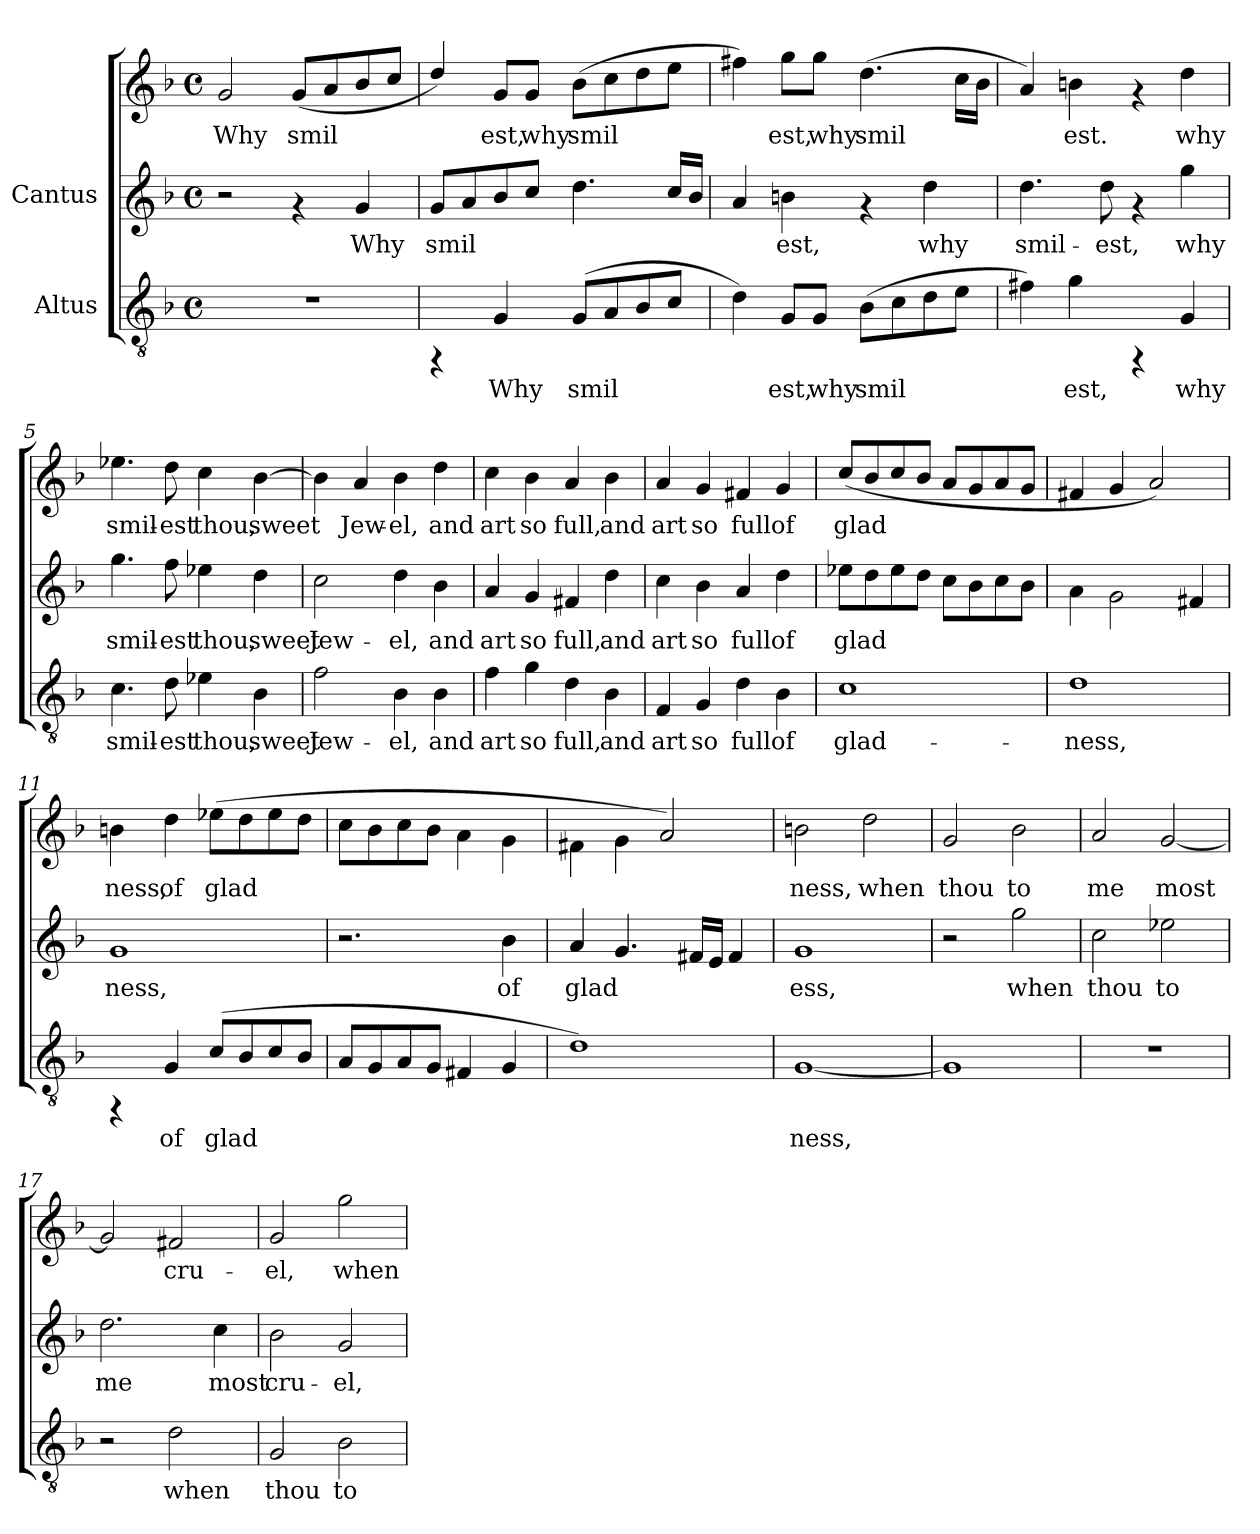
**kern	**text	**kern	**text	**kern	**text
*part2	*part2	*part1	*part1	*part1	*part1
*staff3	*staff3	*staff2	*staff2	*staff1	*staff1
*I"Altus	*	*I"Cantus	*	*	*
!!LO:PB:g=z
*stria5	*	*stria5	*	*stria5	*
*clefGv2	*	*clefG2	*	*clefG2	*
*k[b-]	*	*k[b-]	*	*k[b-]	*
*F:	*	*F:	*	*F:	*
*M4/4	*	*M4/4	*	*M4/4	*
*met(c)	*	*met(c)	*	*met(c)	*
*MM132	*	*MM132	*	*MM132	*
=1	=1	=1	=1	=1	=1
!	!	!	!	!	!LO:LY:b:cj
1r	.	2r	.	2g/	Why
!	!	!	!	!	!LO:LY:b:cj
.	.	4rf	.	(<8g/L	smil-
!	!	!	!	!	!LO:LY:b:cj
.	.	.	.	8a/	--
!	!	!	!LO:LY:b:cj	!	!LO:LY:b:cj
.	.	4g/	-Why	8b-/	--
!	!	!	!	!	!LO:LY:b:cj
.	.	.	.	8cc/J	--
=2	=2	=2	=2	=2	=2
!	!	!	!LO:LY:b:cj	!	!LO:LY:b:cj
4rFF	.	8g/L	-smil-	4dd/)	.
!	!	!	!LO:LY:b:cj	!	!
.	.	8a/	--	.	.
!	!LO:LY:b:cj	!	!LO:LY:b:cj	!	!LO:LY:b:cj
4G/	Why	8b-/	--	8g/L	est,
!	!	!	!LO:LY:b:cj	!	!LO:LY:b:cj
.	.	8cc/J	--	8g/J	why
!	!LO:LY:b:cj	!	!LO:LY:b:cj	!	!LO:LY:b:cj
(<8G/L	smil-	4.dd\	--	(>8b-\L	smil-
!	!LO:LY:b:cj	!	!	!	!LO:LY:b:cj
8A/	--	.	.	8cc\	--
!	!LO:LY:b:cj	!	!	!	!LO:LY:b:cj
8B-/	--	.	.	8dd\	--
!	!LO:LY:b:cj	!	!LO:LY:b:cj	!	!LO:LY:b:cj
8c/J	--	16cc/L	--	8ee\J	--
!	!	!	!LO:LY:b:cj	!	!
.	.	16b-/J	--	.	.
=3	=3	=3	=3	=3	=3
!	!LO:LY:b:cj	!	!LO:LY:b:cj	!	!LO:LY:b:cj
4d\)	-	4a/	-	4ff#X\)	-
!	!LO:LY:b:cj	!	!LO:LY:b:cj	!	!LO:LY:b:cj
8G/L	est,	4bn\	est,	8gg\L	est,
!	!LO:LY:b:cj	!	!	!	!LO:LY:b:cj
8G/J	why	.	.	8gg\J	why
!	!LO:LY:b:cj	!	!	!	!LO:LY:b:cj
(>8B-\L	smil-	4rf	.	(>4.dd\	smil-
!	!LO:LY:b:cj	!	!	!	!
8c\	--	.	.	.	.
!	!LO:LY:b:cj	!	!LO:LY:b:cj	!	!
8d\	--	4dd\	why	.	.
!	!LO:LY:b:cj	!	!	!	!LO:LY:b:cj
8e\J	--	.	.	16cc\L	--
!	!	!	!	!	!LO:LY:b:cj
.	.	.	.	16b-\J	--
!!LO:LB:g=z
=4	=4	=4	=4	=4	=4
!	!LO:LY:b:cj	!	!LO:LY:b:cj	!	!LO:LY:b:cj
4f#X\)	-	4.dd\	smil-	4a/)	.
!	!LO:LY:b:cj	!	!	!	!LO:LY:b:cj
4g\	est,	.	.	4bn\	est.
!	!	!	!LO:LY:b:cj	!	!
.	.	8dd\	-est,	.	.
4rFF	.	4rf	.	4rf	.
!	!LO:LY:b:cj	!	!LO:LY:b:cj	!	!LO:LY:b:cj
4G/	why	4gg\	why	4dd\	why
=5	=5	=5	=5	=5	=5
!	!LO:LY:b:cj	!	!LO:LY:b:cj	!	!LO:LY:b:cj
4.c\	smil-	4.gg\	smil-	4.ee-X\	smil-
!	!LO:LY:b:cj	!	!LO:LY:b:cj	!	!LO:LY:b:cj
8d\	-est	8ff\	-est	8dd\	-est
!	!LO:LY:b:cj	!	!LO:LY:b:cj	!	!LO:LY:b:cj
4e-X\	thou,	4ee-X\	thou,	4cc\	thou,
!	!LO:LY:b:cj	!	!LO:LY:b:cj	!	!LO:LY:b:cj
4B-\	sweet	4dd\	sweet	[>4b-\	sweet
=6	=6	=6	=6	=6	=6
!	!LO:LY:b:cj	!	!LO:LY:b:cj	!	!LO:LY:b:cj
2f\	Jew-	2cc\	Jew-	4b-\]	.
!	!	!	!	!	!LO:LY:b:cj
.	.	.	.	4a/	Jew-
!	!LO:LY:b:cj	!	!LO:LY:b:cj	!	!LO:LY:b:cj
4B-\	-el,	4dd\	-el,	4b-\	-el,
!	!LO:LY:b:cj	!	!LO:LY:b:cj	!	!LO:LY:b:cj
4B-\	and	4b-\	and	4dd\	and
=7	=7	=7	=7	=7	=7
!	!LO:LY:b:cj	!	!LO:LY:b:cj	!	!LO:LY:b:cj
4f\	art	4a/	art	4cc\	art
!	!LO:LY:b:cj	!	!LO:LY:b:cj	!	!LO:LY:b:cj
4g\	so	4g/	so	4b-\	so
!	!LO:LY:b:cj	!	!LO:LY:b:cj	!	!LO:LY:b:cj
4d\	full,	4f#X/	full,	4a/	full,
!	!LO:LY:b:cj	!	!LO:LY:b:cj	!	!LO:LY:b:cj
4B-\	and	4dd\	and	4b-\	and
=8	=8	=8	=8	=8	=8
!	!LO:LY:b:cj	!	!LO:LY:b:cj	!	!LO:LY:b:cj
4F/	art	4cc\	art	4a/	art
!	!LO:LY:b:cj	!	!LO:LY:b:cj	!	!LO:LY:b:cj
4G/	so	4b-\	so	4g/	so
!	!LO:LY:b:cj	!	!LO:LY:b:cj	!	!LO:LY:b:cj
4d\	full	4a/	full	4f#X/	full
!	!LO:LY:b:cj	!	!LO:LY:b:cj	!	!LO:LY:b:cj
4B-\	of	4dd\	of	4g/	of
!!LO:LB:g=z
=9	=9	=9	=9	=9	=9
!	!LO:LY:b:cj	!	!LO:LY:b:cj	!	!LO:LY:b:cj
1c	glad-	8ee-X\L	-glad-	(<8cc/L	glad-
!	!	!	!LO:LY:b:cj	!	!LO:LY:b:cj
.	.	8dd\	--	8b-/	--
!	!	!	!LO:LY:b:cj	!	!LO:LY:b:cj
.	.	8ee-\	--	8cc/	--
!	!	!	!LO:LY:b:cj	!	!LO:LY:b:cj
.	.	8dd\J	--	8b-/J	--
!	!	!	!LO:LY:b:cj	!	!LO:LY:b:cj
.	.	8cc\L	--	8a/L	--
!	!	!	!LO:LY:b:cj	!	!LO:LY:b:cj
.	.	8b-\	--	8g/	--
!	!	!	!LO:LY:b:cj	!	!LO:LY:b:cj
.	.	8cc\	--	8a/	--
!	!	!	!LO:LY:b:cj	!	!LO:LY:b:cj
.	.	8b-\J	--	8g/J	--
=10	=10	=10	=10	=10	=10
!	!LO:LY:b:cj	!	!	!	!
1d	-ness,	4a\	.	4f#X/	.
.	.	2g\	.	4g/	.
.	.	.	.	2a/)	.
.	.	4f#X/	.	.	.
=11	=11	=11	=11	=11	=11
!	!	!	!LO:LY:b:cj	!	!LO:LY:b:cj
4rFF	.	1g	-ness,	4bn\	-ness,
!	!LO:LY:b:cj	!	!	!	!LO:LY:b:cj
4G/	of	.	.	4dd\	of
!	!LO:LY:b:cj	!	!	!	!LO:LY:b:cj
(<8c/L	glad-	.	.	(>8ee-X\L	glad-
!	!LO:LY:b:cj	!	!	!	!LO:LY:b:cj
8B-/	--	.	.	8dd\	--
!	!LO:LY:b:cj	!	!	!	!LO:LY:b:cj
8c/	--	.	.	8ee-\	--
!	!LO:LY:b:cj	!	!	!	!LO:LY:b:cj
8B-/J	--	.	.	8dd\J	--
=12	=12	=12	=12	=12	=12
8A/L	.	2.r	.	8cc\L	.
8G/	.	.	.	8b-\	.
8A/	.	.	.	8cc\	.
8G/J	.	.	.	8b-\J	.
4F#X/	.	.	.	4a\	.
!	!	!	!LO:LY:b:cj	!	!
4G/	.	4b-\	of	4g\	.
=13	=13	=13	=13	=13	=13
!	!	!	!LO:LY:b:cj	!	!
1d)	.	4a/	glad-	4f#X\	.
!	!	!	!LO:LY:b:cj	!	!
.	.	4.g/	--	4g\	.
.	.	.	.	2a/)	.
!	!	!	!LO:LY:b:cj	!	!
.	.	16f#X/L	--	.	.
!	!	!	!LO:LY:b:cj	!	!
.	.	16e/J	--	.	.
!	!	!	!LO:LY:b:cj	!	!
.	.	4f#/	--	.	.
!!LO:LB:g=z
=14	=14	=14	=14	=14	=14
!	!LO:LY:b:cj	!	!LO:LY:b:cj	!	!LO:LY:b:cj
[<1G	-ness,	1g	ess,	2bn\	-ness,
!	!	!	!	!	!LO:LY:b:cj
.	.	.	.	2dd\	when
=15	=15	=15	=15	=15	=15
!	!	!	!	!	!LO:LY:b:cj
1G]	.	2r	.	2g/	thou
!	!	!	!LO:LY:b:cj	!	!LO:LY:b:cj
.	.	2gg\	when	2b-\	to
=16	=16	=16	=16	=16	=16
!	!	!	!LO:LY:b:cj	!	!LO:LY:b:cj
1r	.	2cc\	thou	2a/	me
!	!	!	!LO:LY:b:cj	!	!LO:LY:b:cj
.	.	2ee-X\	to	[<2g/	most
=17	=17	=17	=17	=17	=17
!	!	!	!LO:LY:b:cj	!	!LO:LY:b:cj
2r	.	2.dd\	-me	2g/]	.
!	!LO:LY:b:cj	!	!	!	!LO:LY:b:cj
2d\	when	.	.	2f#X/	cru-
!	!	!	!LO:LY:b:cj	!	!
.	.	4cc\	most	.	.
=18	=18	=18	=18	=18	=18
!	!LO:LY:b:cj	!	!LO:LY:b:cj	!	!LO:LY:b:cj
2G/	thou	2b-\	cru-	2g/	el,
!	!LO:LY:b:cj	!	!LO:LY:b:cj	!	!LO:LY:b:cj
2B-\	to	2g/	-el,	2gg\	when
=	=	=	=	=	=
*-	*-	*-	*-	*-	*-
